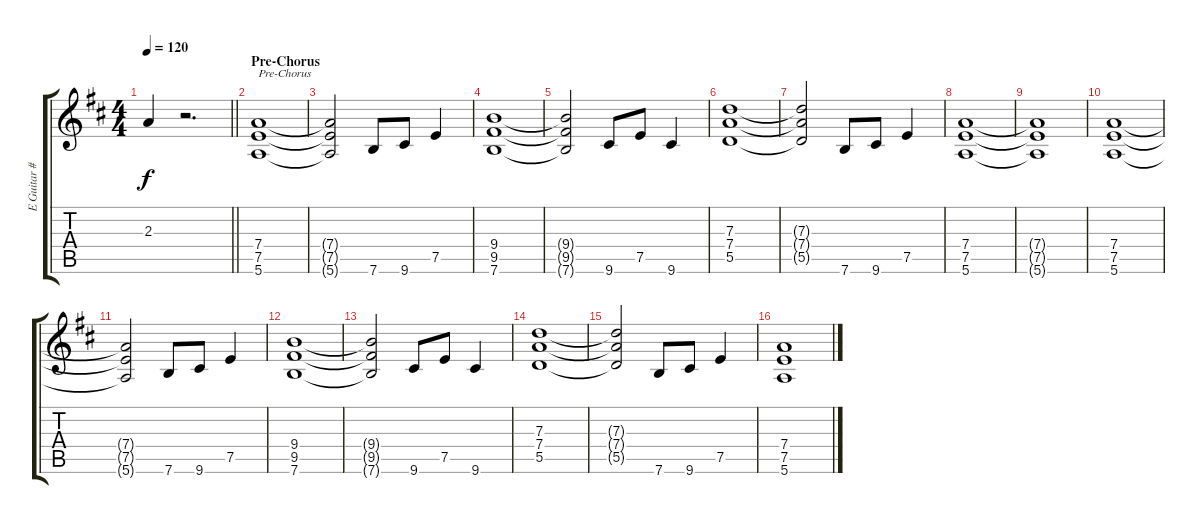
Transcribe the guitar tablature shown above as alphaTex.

\track ("E Guitar #2" "E Guitar #") {instrument electricguitarjazz}
\staff {score tabs}
\tuning (E4 B3 G3 D3 A2 E2) {hide}
\ts (4 4)
\tempo 120
\clef g2
\barLineRight lightlight
\ks d
2.3{t}.4{dy f} r.2{d} |
\section ("" "Pre-Chorus")
(7.4 7.5 5.6).1{txt "Pre-Chorus"} |
(7.4{t} 7.5{t} 5.6{t}).2 7.6.8 9.6.8 7.5.4 |
(9.4 9.5 7.6).1 |
(9.4{t} 9.5{t} 7.6{t}).2 9.6.8 7.5.8 9.6.4 |
(7.3 7.4 5.5).1 |
(7.3{t} 7.4{t} 5.5{t}).2 7.6.8 9.6.8 7.5.4 |
(7.4 7.5 5.6).1 |
(7.4{t} 7.5{t} 5.6{t}).1 |
(7.4 7.5 5.6).1 |
(7.4{t} 7.5{t} 5.6{t}).2 7.6.8 9.6.8 7.5.4 |
(9.4 9.5 7.6).1 |
(9.4{t} 9.5{t} 7.6{t}).2 9.6.8 7.5.8 9.6.4 |
(7.3 7.4 5.5).1 |
(7.3{t} 7.4{t} 5.5{t}).2 7.6.8 9.6.8 7.5.4 |
(7.4 7.5 5.6).1
